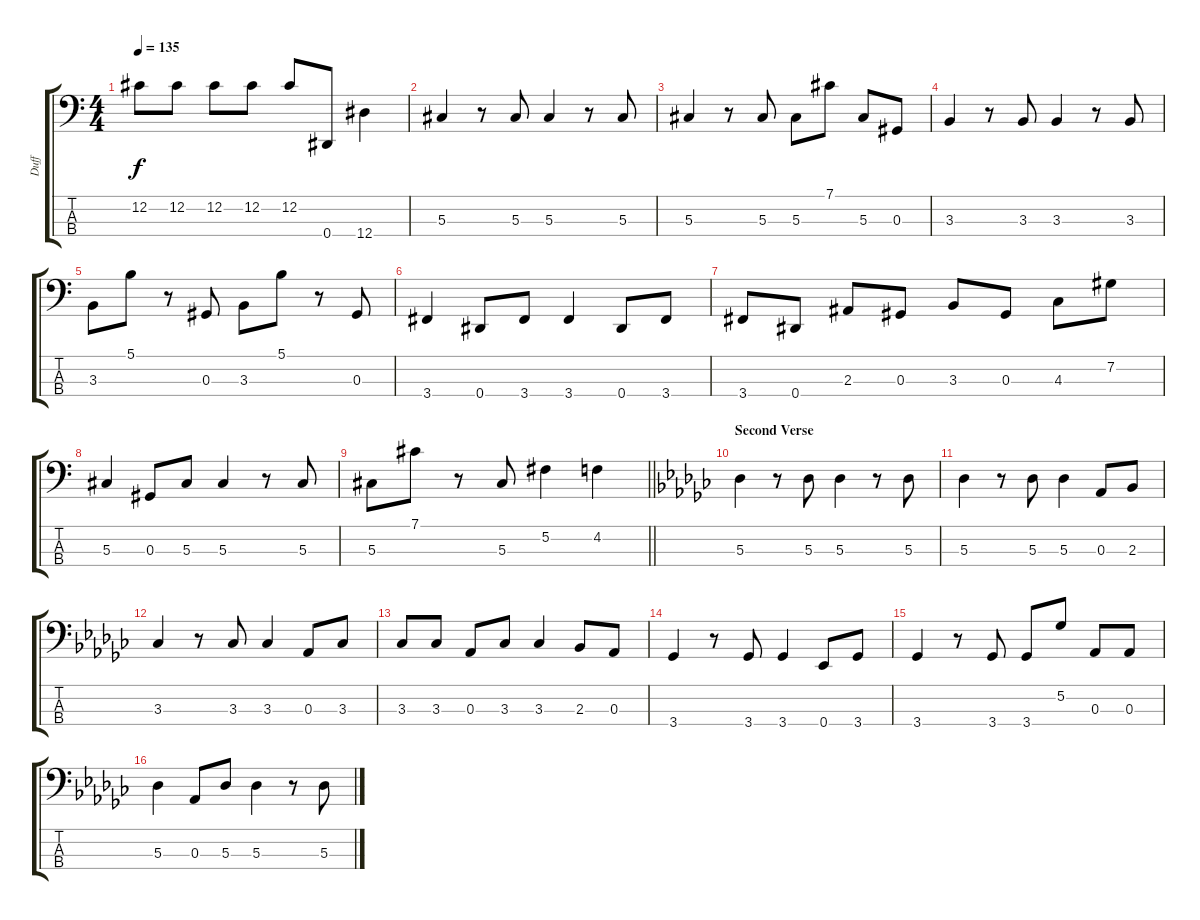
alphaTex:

\track ("Duff" "Duff") {instrument electricbasspick}
\staff {score tabs}
\tuning (Gb2 Db2 Ab1 Eb1) {hide}
\ts (4 4)
\tempo 135
\clef f4
\ks c
12.2.8{dy f} 12.2.8 12.2.8 12.2.8 12.2.8 0.4.8 12.4.4 |
5.3.4 r.8 5.3.8 5.3.4 r.8 5.3.8 |
5.3.4 r.8 5.3.8 5.3.8 7.1.8 5.3.8 0.3.8 |
3.3.4 r.8 3.3.8 3.3.4 r.8 3.3.8 |
3.3.8 5.1.8 r.8 0.3.8 3.3.8 5.1.8 r.8 0.3.8 |
3.4.4 0.4.8 3.4.8 3.4.4 0.4.8 3.4.8 |
3.4.8 0.4.8 2.3.8 0.3.8 3.3.8 0.3.8 4.3.8 7.2.8 |
5.3.4 0.3.8 5.3.8 5.3.4 r.8 5.3.8 |
\barLineRight lightlight
5.3.8 7.1.8 r.8 5.3.8 5.2.4 4.2.4 |
\section ("" "Second Verse")
\ks gb
5.3.4 r.8 5.3.8 5.3.4 r.8 5.3.8 |
5.3.4 r.8 5.3.8 5.3.4 0.3.8 2.3.8 |
3.3.4 r.8 3.3.8 3.3.4 0.3.8 3.3.8 |
3.3.8 3.3.8 0.3.8 3.3.8 3.3.4 2.3.8 0.3.8 |
3.4.4 r.8 3.4.8 3.4.4 0.4.8 3.4.8 |
3.4.4 r.8 3.4.8 3.4.8 5.2.8 0.3.8 0.3.8 |
5.3.4 0.3.8 5.3.8 5.3.4 r.8 5.3.8
